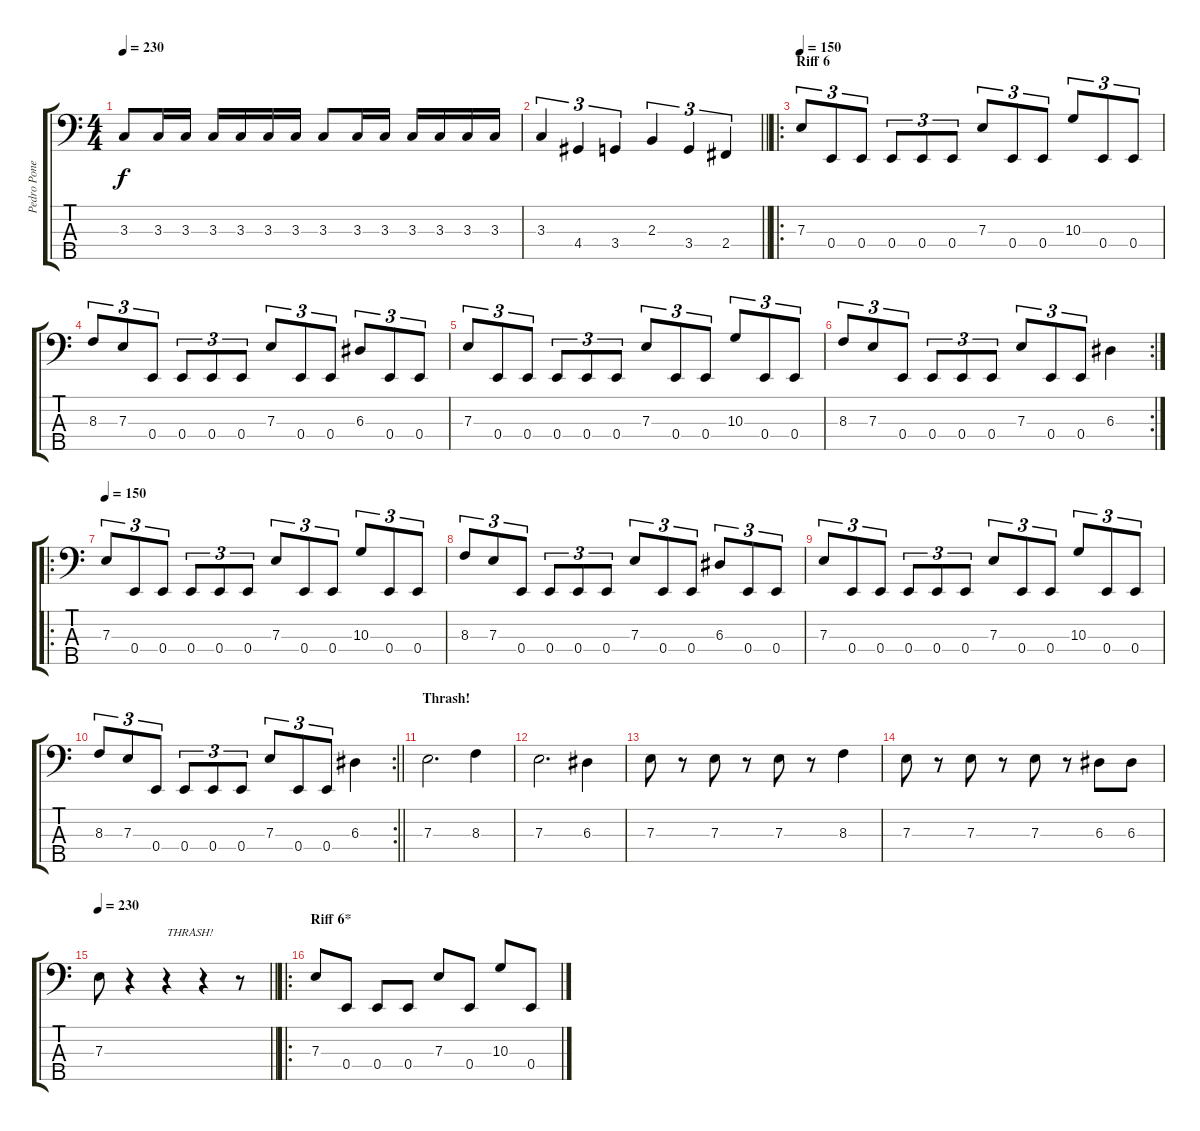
\track ("Pedro Poney Ret" "Pedro Pone") {instrument electricbasspick}
\staff {score tabs}
\tuning (G2 D2 A1 E1 B0) {hide}
\ts (4 4)
\tempo 230
\clef f4
\ks c
3.3.8{dy f} 3.3.16 3.3.16 3.3.16 3.3.16 3.3.16 3.3.16 3.3.8 3.3.16 3.3.16 3.3.16 3.3.16 3.3.16 3.3.16 |
\barLineRight lightlight
3.3.4{tu (3 2)} 4.4.4{tu (3 2)} 3.4.4{tu (3 2)} 2.3.4{tu (3 2)} 3.4.4{tu (3 2)} 2.4.4{tu (3 2)} |
\ro
\section ("" "Riff 6")
\tempo 160
\tempo 150
7.3.8{tu (3 2)} 0.4.8{tu (3 2)} 0.4.8{tu (3 2)} 0.4.8{tu (3 2)} 0.4.8{tu (3 2)} 0.4.8{tu (3 2)} 7.3.8{tu (3 2)} 0.4.8{tu (3 2)} 0.4.8{tu (3 2)} 10.3.8{tu (3 2)} 0.4.8{tu (3 2)} 0.4.8{tu (3 2)} |
8.3.8{tu (3 2)} 7.3.8{tu (3 2)} 0.4.8{tu (3 2)} 0.4.8{tu (3 2)} 0.4.8{tu (3 2)} 0.4.8{tu (3 2)} 7.3.8{tu (3 2)} 0.4.8{tu (3 2)} 0.4.8{tu (3 2)} 6.3.8{tu (3 2)} 0.4.8{tu (3 2)} 0.4.8{tu (3 2)} |
7.3.8{tu (3 2)} 0.4.8{tu (3 2)} 0.4.8{tu (3 2)} 0.4.8{tu (3 2)} 0.4.8{tu (3 2)} 0.4.8{tu (3 2)} 7.3.8{tu (3 2)} 0.4.8{tu (3 2)} 0.4.8{tu (3 2)} 10.3.8{tu (3 2)} 0.4.8{tu (3 2)} 0.4.8{tu (3 2)} |
\rc 2
8.3.8{tu (3 2)} 7.3.8{tu (3 2)} 0.4.8{tu (3 2)} 0.4.8{tu (3 2)} 0.4.8{tu (3 2)} 0.4.8{tu (3 2)} 7.3.8{tu (3 2)} 0.4.8{tu (3 2)} 0.4.8{tu (3 2)} 6.3.4 |
\ro
\tempo 150
7.3.8{tu (3 2)} 0.4.8{tu (3 2)} 0.4.8{tu (3 2)} 0.4.8{tu (3 2)} 0.4.8{tu (3 2)} 0.4.8{tu (3 2)} 7.3.8{tu (3 2)} 0.4.8{tu (3 2)} 0.4.8{tu (3 2)} 10.3.8{tu (3 2)} 0.4.8{tu (3 2)} 0.4.8{tu (3 2)} |
8.3.8{tu (3 2)} 7.3.8{tu (3 2)} 0.4.8{tu (3 2)} 0.4.8{tu (3 2)} 0.4.8{tu (3 2)} 0.4.8{tu (3 2)} 7.3.8{tu (3 2)} 0.4.8{tu (3 2)} 0.4.8{tu (3 2)} 6.3.8{tu (3 2)} 0.4.8{tu (3 2)} 0.4.8{tu (3 2)} |
7.3.8{tu (3 2)} 0.4.8{tu (3 2)} 0.4.8{tu (3 2)} 0.4.8{tu (3 2)} 0.4.8{tu (3 2)} 0.4.8{tu (3 2)} 7.3.8{tu (3 2)} 0.4.8{tu (3 2)} 0.4.8{tu (3 2)} 10.3.8{tu (3 2)} 0.4.8{tu (3 2)} 0.4.8{tu (3 2)} |
\rc 2
\barLineRight lightlight
8.3.8{tu (3 2)} 7.3.8{tu (3 2)} 0.4.8{tu (3 2)} 0.4.8{tu (3 2)} 0.4.8{tu (3 2)} 0.4.8{tu (3 2)} 7.3.8{tu (3 2)} 0.4.8{tu (3 2)} 0.4.8{tu (3 2)} 6.3.4 |
\section ("" "Thrash!")
7.3.2{d} 8.3.4 |
7.3.2{d} 6.3.4 |
7.3.8 r.8 7.3.8 r.8 7.3.8 r.8 8.3.4 |
7.3.8 r.8 7.3.8 r.8 7.3.8 r.8 6.3.8 6.3.8 |
\tempo 230
\barLineRight lightlight
7.3.8 r.4 r.4{txt "THRASH!"} r.4 r.8 |
\ro
\section ("" "Riff 6*")
7.3.8 0.4.8 0.4.8 0.4.8 7.3.8 0.4.8 10.3.8 0.4.8
